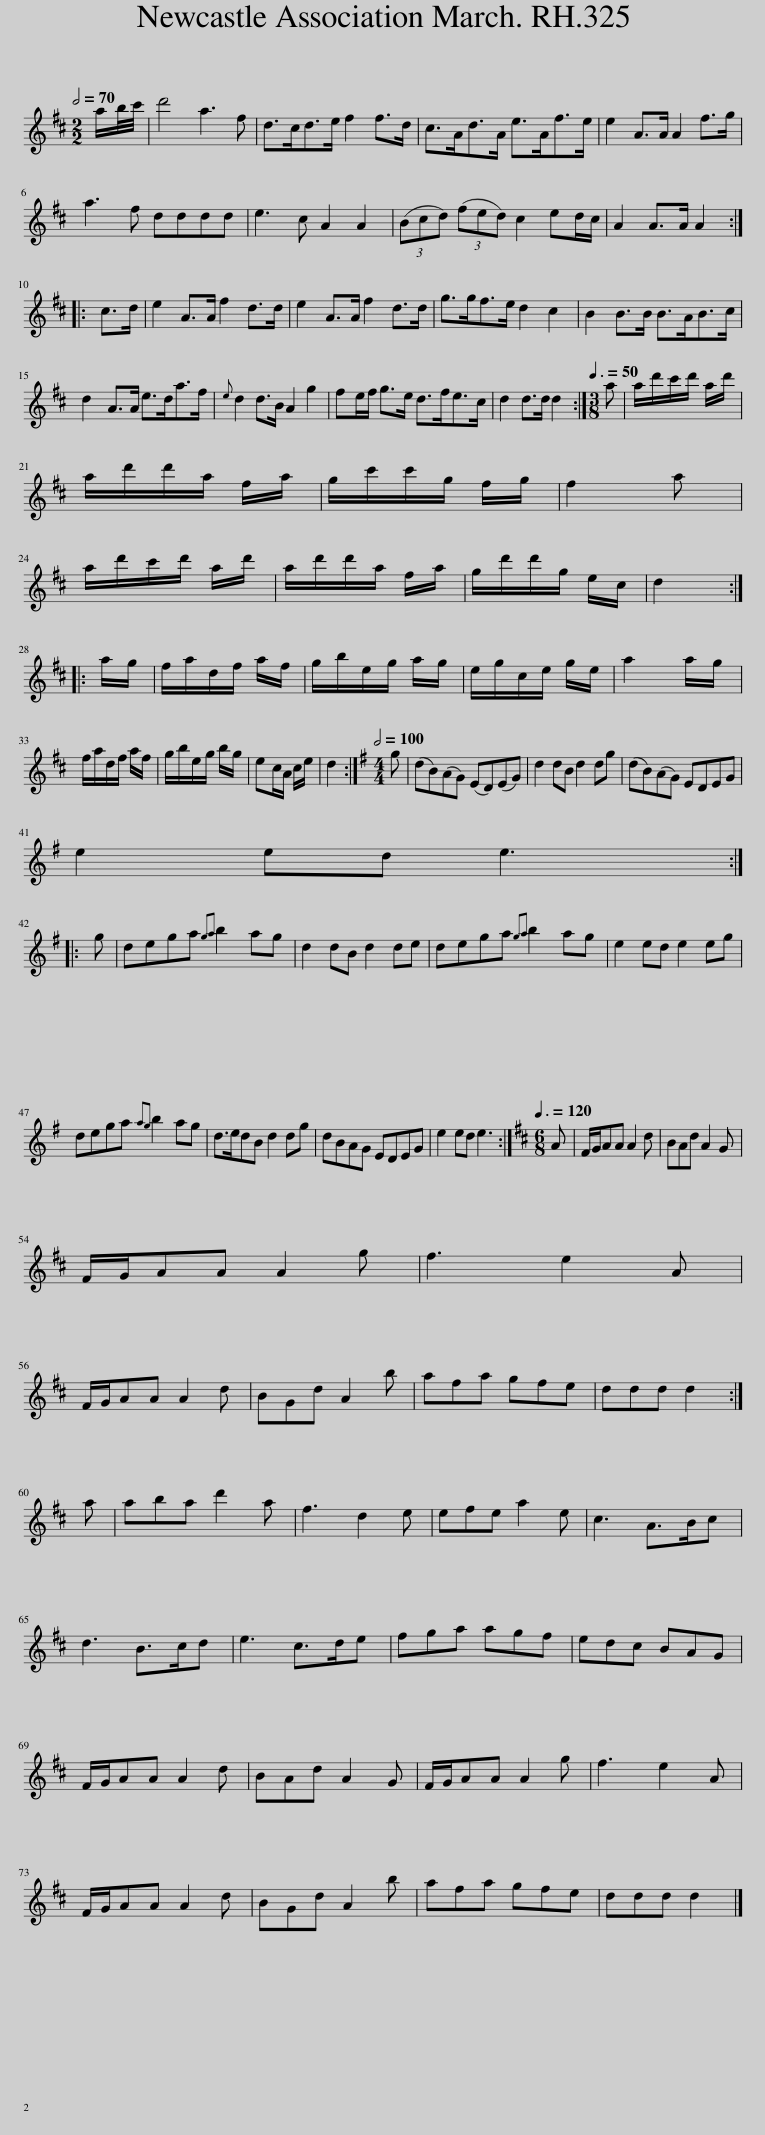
X:1
L:1/8
Q:1/2=70
M:2/2
I:linebreak $
K:D
V:1 treble
V:1
 a/b/4c'/4 | d'4 a3 f | d>cd>e f2 f>d | c>Ad>A e>Af>e | e2 A>A A2 f>g |$ %5
 a3 f dddd | e3 c A2 A2 | (3(Bcd) (3(fed) c2 ed/c/ | A2 A>A A2 ::$ c>d | %10
 e2 A>A f2 d>d | e2 A>A f2 d>d | g>gf>e d2 c2 | B2 B>B B>AB>c |$ d2 A>A e>da>f | %15
{e} d2 d>B A2 g2 | fe/f/ g>e d>fe>c | d2 d>d d2 :|[M:3/8][Q:3/8=50] a | a/d'/c'/d'/ a/d'/ |$ %20
 a/d'/d'/a/ f/a/ | g/c'/c'/g/ f/g/ | f2 a |$ a/d'/c'/d'/ a/d'/ | a/d'/d'/a/ f/a/ | %25
 g/d'/d'/g/ e/c/ | d2 ::$ a/g/ | f/a/d/f/ a/f/ | g/b/e/g/ a/g/ | %30
 e/g/c/e/ g/e/ | a2 a/g/ |$ f/a/d/f/ a/f/ | g/b/e/g/ b/g/ | ec/A/ c/e/ | %35
 d2 :|[K:G][M:4/4][Q:1/2=100] g | (dB)(AG) (ED)(EG) | d2 dB d2 dg | (dB)(AG) EDEG |$ %40
 e2 ed e3 ::$ g | dega{ga} b2 ag | d2 dB d2 de | dega{ga} b2 ag | %45
 e2 ed e2 eg |$ dega{ag} b2 ag | d>edB d2 dg | dBAG EDEG | e2 ed e3 :| %50
[K:D][M:6/8][Q:3/8=120] A | F/G/AA A2 d | BAd A2 G |$ F/G/AA A2 g | f3 e2 A |$ %55
 F/G/AA A2 d | BGd A2 b | afa gfe | ddd d2 :|$ a | %60
 aba d'2 a | f3 d2 e | efe a2 e | c3 A>Bc |$ d3 B>cd | %65
 e3 c>de | fga agf | edc BAG |$ F/G/AA A2 d | BAd A2 G | %70
 F/G/AA A2 g | f3 e2 A |$ F/G/AA A2 d | BGd A2 b | afa gfe | %75
 ddd d2 |] %76
